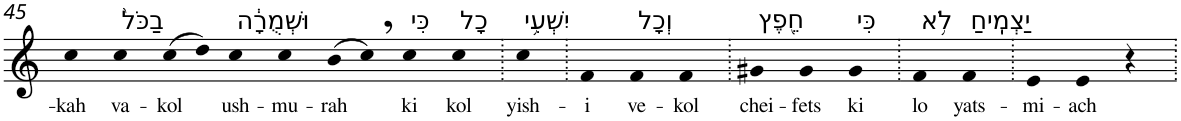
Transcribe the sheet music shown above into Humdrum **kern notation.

**kern	**text
*part1	*part1
*staff1	*staff1
*I"Piano	*
*I'Pno	*
!!LO:PB:g=z
*clefG2	*
*k[]	*
=45	=45
!	!LO:LY:b
4cc	-kah
!LO:TX:a:t=בַכֹּל֙	!
!	!LO:LY:b
4cc	va-
!	!LO:LY:b
(>8cc	-kol
8dd)	.
!LO:TX:a:t=וּשְׁמֻרָ֔ה	!
!	!LO:LY:b
4cc	ush-
!	!LO:LY:b
4cc	-mu-
!	!LO:LY:b
(>8b	-rah
8cc,)	.
!LO:TX:a:t=כִּי	!
!	!LO:LY:b
4cc	ki
!LO:TX:a:t=כָל	!
!	!LO:LY:b
4cc	kol
=46.	=46.
!LO:TX:a:t=יִשְׁעִ֥י	!
!	!LO:LY:b
4cc	yish-
=47.	=47.
!	!LO:LY:b
4f	-i
!LO:TX:a:t=וְכָל	!
!	!LO:LY:b
4f	ve-
!	!LO:LY:b
4f	-kol
=48.	=48.
!LO:TX:a:t=חֵ֖פֶץ	!
!	!LO:LY:b
4g#X	chei-
!	!LO:LY:b
4g#	-fets
!LO:TX:a:t=כִּי	!
!	!LO:LY:b
4g#	ki
=49.	=49.
!LO:TX:a:t=לֹ֥א	!
!	!LO:LY:b
4f	lo
!LO:TX:a:t=יַצְמִֽיחַ	!
!	!LO:LY:b
4f	yats-
=50.	=50.
!	!LO:LY:b
4e	-mi-
!	!LO:LY:b
4e	-ach
4r	.
=.	=.
*-	*-
